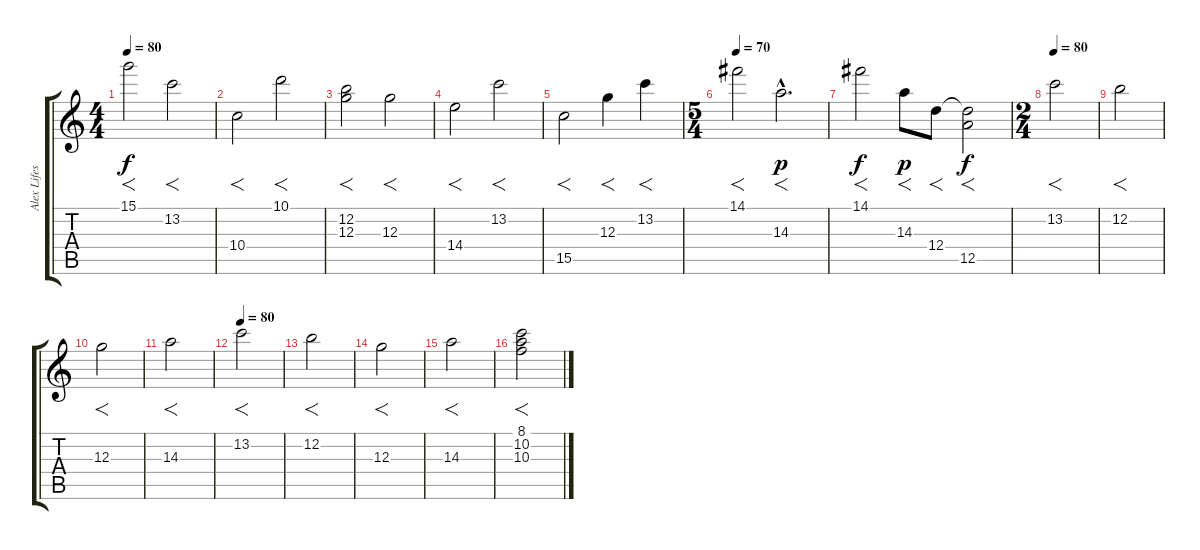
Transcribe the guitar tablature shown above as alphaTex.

\track ("Alex Lifeson (electric guitar)" "Alex Lifes") {instrument electricguitarjazz}
\staff {score tabs}
\tuning (E4 B3 G3 D3 A2 E2) {hide}
\ts (4 4)
\tempo 80
\clef g2
\ks c
15.1.2{f dy f} 13.2.2{f} |
10.4.2{f} 10.1.2{f} |
(12.2 12.3).2{f} 12.3.2{f} |
14.4.2{f} 13.2.2{f} |
15.5.2{f} 12.3.4{f} 13.2.4{f} |
\ts (5 4)
\tempo 70
14.1.2{f} 14.3{hac}.2{f d dy p} |
14.1.2{f dy f} 14.3.8{f dy p} 12.4.8{f} (12.4{t} 12.5).2{f dy f} |
\ts (2 4)
\tempo 80
13.2.2{f} |
12.2.2{f} |
12.3.2{f} |
14.3.2{f} |
\tempo 80
13.2.2{f} |
12.2.2{f} |
12.3.2{f} |
14.3.2{f} |
(8.1 10.2 10.3).2{f}
